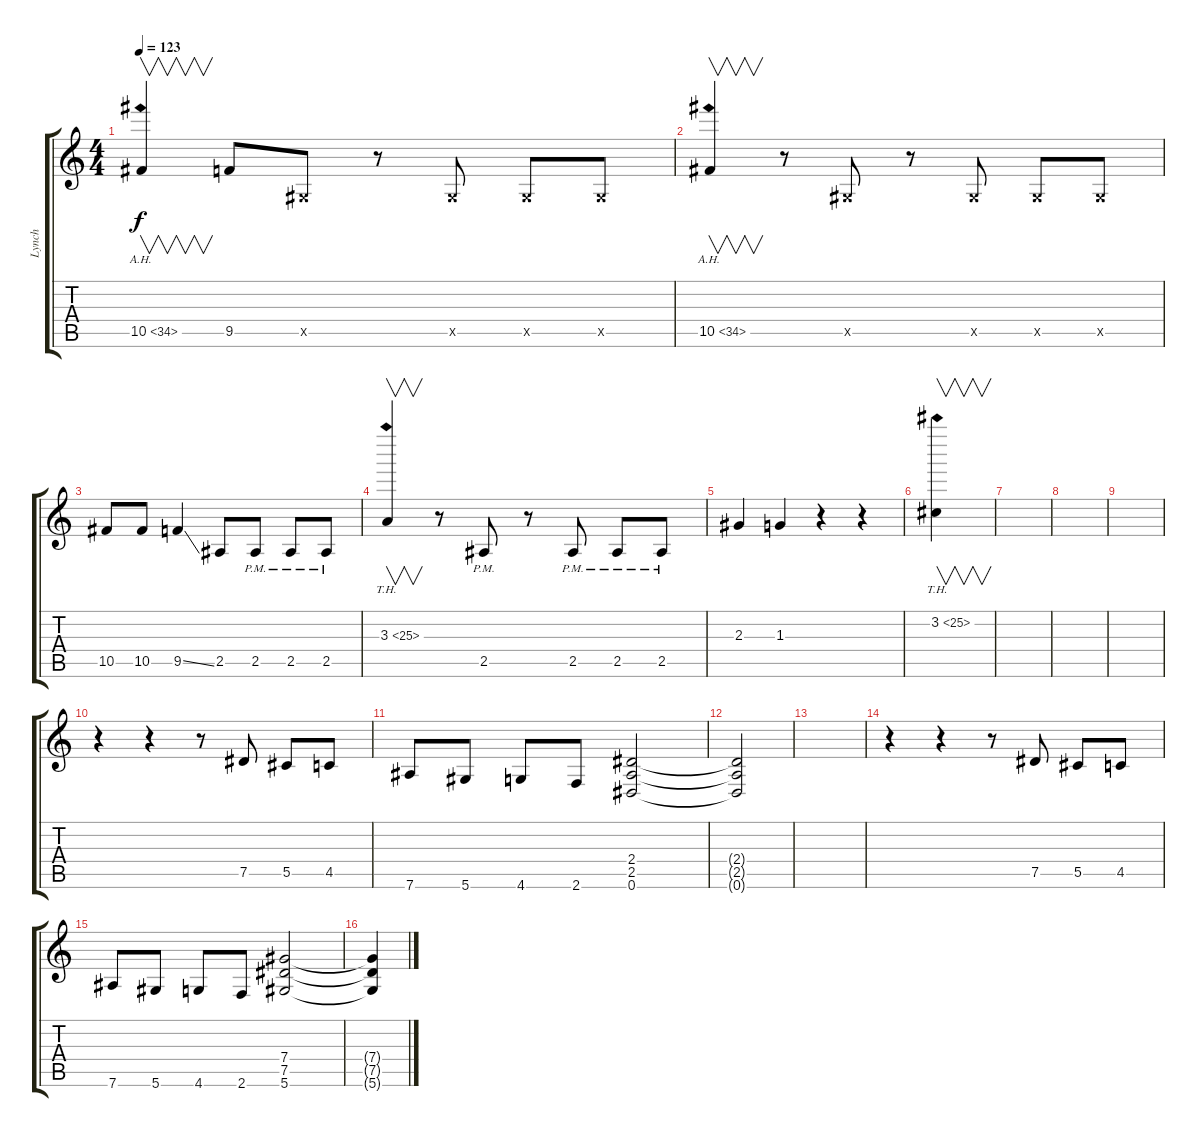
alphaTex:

\track ("Lynch" "Lynch") {instrument distortionguitar}
\staff {score tabs}
\tuning (Eb4 Bb3 Gb3 Db3 Ab2 Eb2) {hide}
\ts (4 4)
\tempo 123
\clef g2
\ks c
10.5{ah 24}.4{v dy f} 9.5.8 0.5{x}.8 r.8 0.5{x}.8 0.5{x}.8 0.5{x}.8 |
10.5{ah 24}.4{v} r.8 0.5{x}.8 r.8 0.5{x}.8 0.5{x}.8 0.5{x}.8 |
10.5.8 10.5.8 9.5{ss}.4 2.5.8 2.5{pm}.8 2.5{pm}.8 2.5{pm}.8 |
3.3{th 22}.4{v} r.8 2.5{pm}.8 r.8 2.5{pm}.8 2.5{pm}.8 2.5{pm}.8 |
2.3.4 1.3.4 r.4 r.4 |
3.2{th 22}.4{v} |
|
|
|
r.4 r.4 r.8 7.5.8 5.5.8 4.5.8 |
7.6.8 5.6.8 4.6.8 2.6.8 (2.4 2.5 0.6).2 |
(2.4{t} 2.5{t} 0.6{t}).2 |
|
r.4 r.4 r.8 7.5.8 5.5.8 4.5.8 |
7.6.8 5.6.8 4.6.8 2.6.8 (7.4 7.5 5.6).2 |
(7.4{t} 7.5{t} 5.6{t}).4
